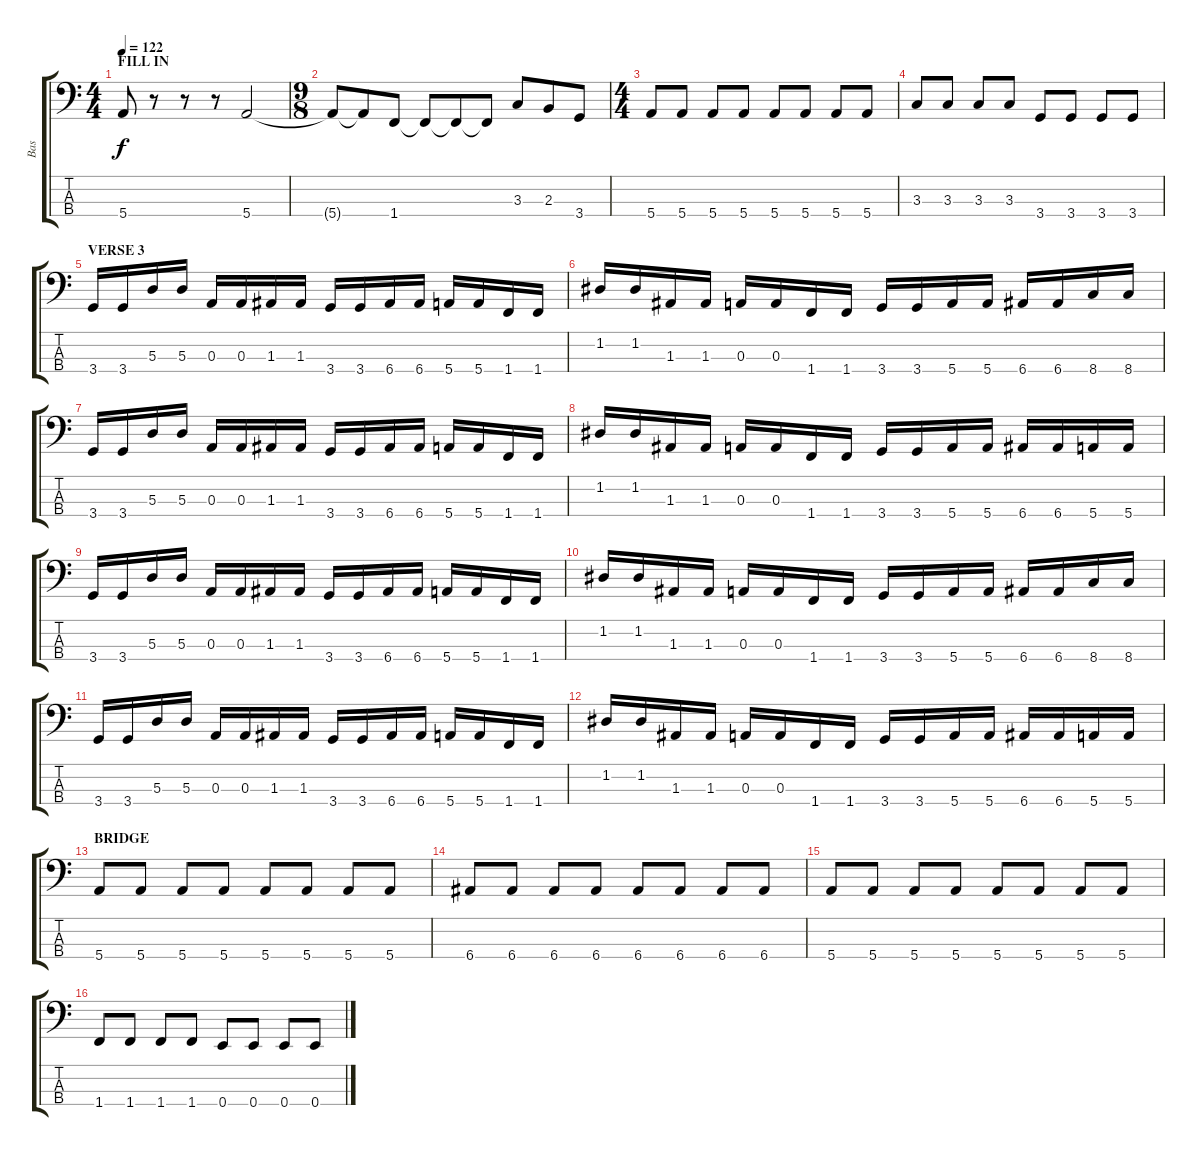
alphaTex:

\track ("Bas" "Bas") {instrument electricbasspick}
\staff {score tabs}
\tuning (G2 D2 A1 E1) {hide}
\ts (4 4)
\section ("" "FILL IN")
\tempo 122
\clef f4
\ks c
5.4.8{dy f} r.8 r.8 r.8 5.4.2 |
\ts (9 8)
5.4{t}.8 5.4{t}.8 1.4.8 1.4{t}.8 1.4{t}.8 1.4{t}.8 3.3.8 2.3.8 3.4.8 |
\ts (4 4)
5.4.8 5.4.8 5.4.8 5.4.8 5.4.8 5.4.8 5.4.8 5.4.8 |
3.3.8 3.3.8 3.3.8 3.3.8 3.4.8 3.4.8 3.4.8 3.4.8 |
\section ("" "VERSE 3")
3.4.16 3.4.16 5.3.16 5.3.16 0.3.16 0.3.16 1.3.16 1.3.16 3.4.16 3.4.16 6.4.16 6.4.16 5.4.16 5.4.16 1.4.16 1.4.16 |
1.2.16 1.2.16 1.3.16 1.3.16 0.3.16 0.3.16 1.4.16 1.4.16 3.4.16 3.4.16 5.4.16 5.4.16 6.4.16 6.4.16 8.4.16 8.4.16 |
3.4.16 3.4.16 5.3.16 5.3.16 0.3.16 0.3.16 1.3.16 1.3.16 3.4.16 3.4.16 6.4.16 6.4.16 5.4.16 5.4.16 1.4.16 1.4.16 |
1.2.16 1.2.16 1.3.16 1.3.16 0.3.16 0.3.16 1.4.16 1.4.16 3.4.16 3.4.16 5.4.16 5.4.16 6.4.16 6.4.16 5.4.16 5.4.16 |
3.4.16 3.4.16 5.3.16 5.3.16 0.3.16 0.3.16 1.3.16 1.3.16 3.4.16 3.4.16 6.4.16 6.4.16 5.4.16 5.4.16 1.4.16 1.4.16 |
1.2.16 1.2.16 1.3.16 1.3.16 0.3.16 0.3.16 1.4.16 1.4.16 3.4.16 3.4.16 5.4.16 5.4.16 6.4.16 6.4.16 8.4.16 8.4.16 |
3.4.16 3.4.16 5.3.16 5.3.16 0.3.16 0.3.16 1.3.16 1.3.16 3.4.16 3.4.16 6.4.16 6.4.16 5.4.16 5.4.16 1.4.16 1.4.16 |
1.2.16 1.2.16 1.3.16 1.3.16 0.3.16 0.3.16 1.4.16 1.4.16 3.4.16 3.4.16 5.4.16 5.4.16 6.4.16 6.4.16 5.4.16 5.4.16 |
\section ("" "BRIDGE")
5.4.8 5.4.8 5.4.8 5.4.8 5.4.8 5.4.8 5.4.8 5.4.8 |
6.4.8 6.4.8 6.4.8 6.4.8 6.4.8 6.4.8 6.4.8 6.4.8 |
5.4.8 5.4.8 5.4.8 5.4.8 5.4.8 5.4.8 5.4.8 5.4.8 |
1.4.8 1.4.8 1.4.8 1.4.8 0.4.8 0.4.8 0.4.8 0.4.8
